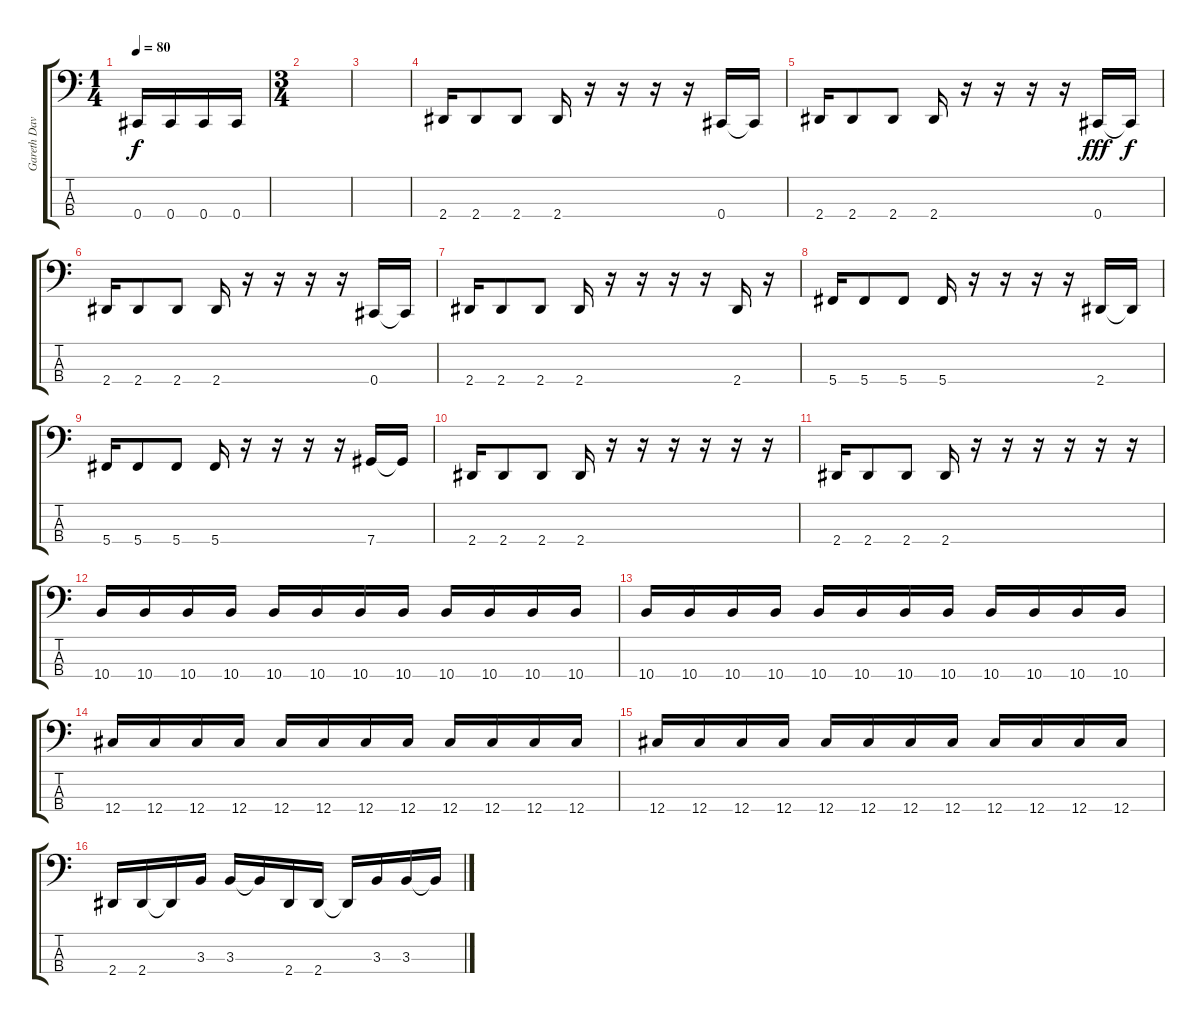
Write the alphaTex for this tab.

\track ("Gareth Davis" "Gareth Dav") {instrument electricbassfinger}
\staff {score tabs}
\tuning (Gb2 Db2 Ab1 Db1) {hide}
\ts (1 4)
\tempo 80
\clef f4
\ks c
0.4.16{dy f} 0.4.16 0.4.16 0.4.16 |
\ts (3 4)
|
|
2.4.16 2.4.8 2.4.8 2.4.16 r.16 r.16 r.16 r.16 0.4.16 0.4{t}.16 |
2.4.16 2.4.8 2.4.8 2.4.16 r.16 r.16 r.16 r.16 0.4.16{dy fff} 0.4{t}.16{dy f} |
2.4.16 2.4.8 2.4.8 2.4.16 r.16 r.16 r.16 r.16 0.4.16 0.4{t}.16 |
2.4.16 2.4.8 2.4.8 2.4.16 r.16 r.16 r.16 r.16 2.4.16 r.16 |
5.4.16 5.4.8 5.4.8 5.4.16 r.16 r.16 r.16 r.16 2.4.16 2.4{t}.16 |
5.4.16 5.4.8 5.4.8 5.4.16 r.16 r.16 r.16 r.16 7.4.16 7.4{t}.16 |
2.4.16 2.4.8 2.4.8 2.4.16 r.16 r.16 r.16 r.16 r.16 r.16 |
2.4.16 2.4.8 2.4.8 2.4.16 r.16 r.16 r.16 r.16 r.16 r.16 |
10.4.16 10.4.16 10.4.16 10.4.16 10.4.16 10.4.16 10.4.16 10.4.16 10.4.16 10.4.16 10.4.16 10.4.16 |
10.4.16 10.4.16 10.4.16 10.4.16 10.4.16 10.4.16 10.4.16 10.4.16 10.4.16 10.4.16 10.4.16 10.4.16 |
12.4.16 12.4.16 12.4.16 12.4.16 12.4.16 12.4.16 12.4.16 12.4.16 12.4.16 12.4.16 12.4.16 12.4.16 |
12.4.16 12.4.16 12.4.16 12.4.16 12.4.16 12.4.16 12.4.16 12.4.16 12.4.16 12.4.16 12.4.16 12.4.16 |
2.4.16 2.4.16 2.4{t}.16 3.3.16 3.3.16 3.3{t}.16 2.4.16 2.4.16 2.4{t}.16 3.3.16 3.3.16 3.3{t}.16
